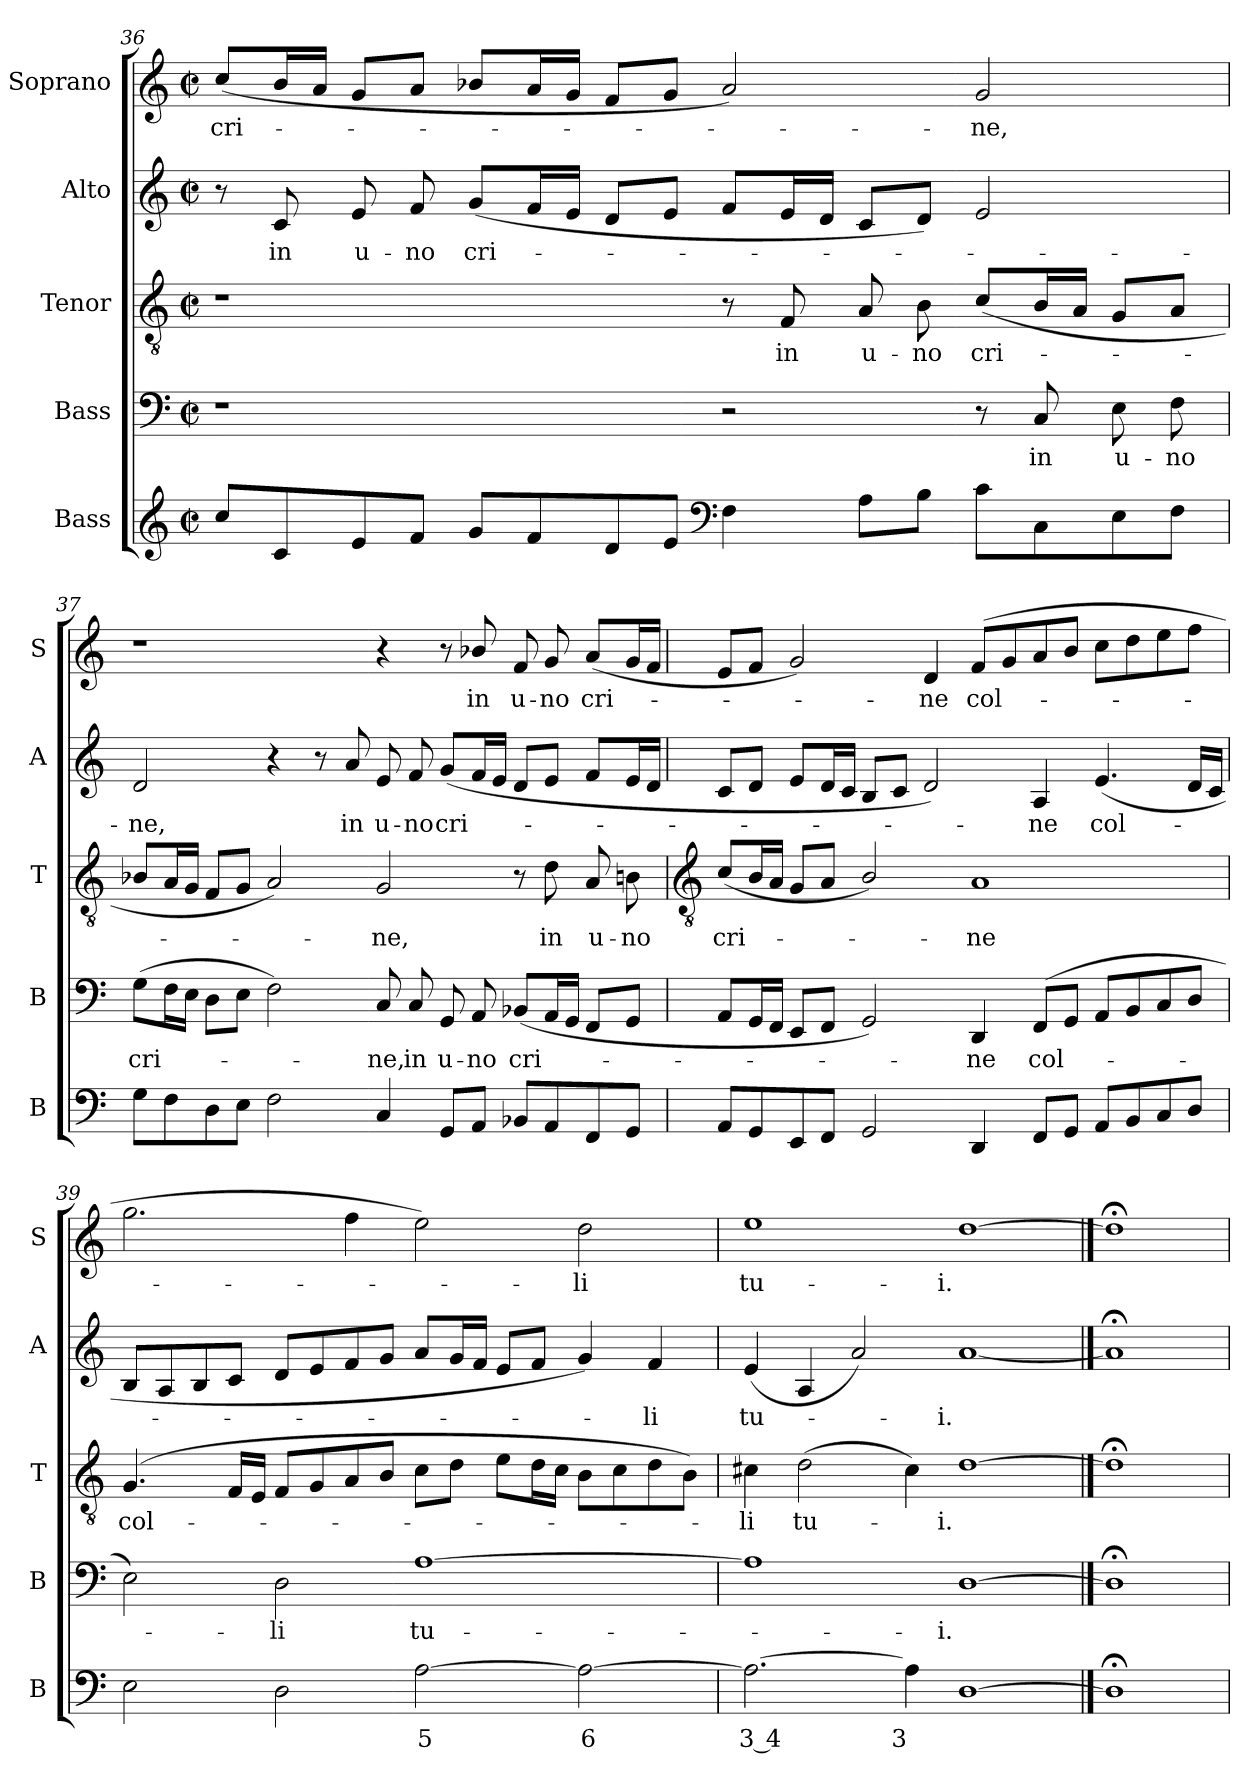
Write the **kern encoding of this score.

**kern	**text	**kern	**text	**kern	**text	**kern	**text	**kern	**text
*part5	*part5	*part4	*part4	*part3	*part3	*part2	*part2	*part1	*part1
*staff5	*staff5	*staff4	*staff4	*staff3	*staff3	*staff2	*staff2	*staff1	*staff1
*I"Bass	*	*I"Bass	*	*I"Tenor	*	*I"Alto	*	*I"Soprano	*
*I'B	*	*I'B	*	*I'T	*	*I'A	*	*I'S	*
!!LO:LB:g=z
*clefG2	*	*clefF4	*	*clefGv2	*	*clefG2	*	*clefG2	*
*k[]	*	*k[]	*	*k[]	*	*k[]	*	*k[]	*
*C:	*	*C:	*	*C:	*	*C:	*	*C:	*
*M4/2	*	*M4/2	*	*M4/2	*	*M4/2	*	*M4/2	*
*met(c|)	*	*met(c|)	*	*met(c|)	*	*met(c|)	*	*met(c|)	*
=36	=36	=36	=36	=36	=36	=36	=36	=36	=36
!	!	!	!	!	!	!	!	!	!LO:LY:b
8ccL	.	1r	.	1r	.	8r	.	(<8cc/L	cri-
!	!	!	!	!	!	!	!LO:LY:b	!	!
8c	.	.	.	.	.	8c	in	16b/L	.
.	.	.	.	.	.	.	.	16aJJ	.
!	!	!	!	!	!	!	!LO:LY:b	!	!
8e	.	.	.	.	.	8e	u-	8gL	.
!	!	!	!	!	!	!	!LO:LY:b	!	!
8fJ	.	.	.	.	.	8f	-no	8aJ	.
!	!	!	!	!	!	!	!LO:LY:b	!	!
8gL	.	.	.	.	.	(<8gL	cri-	8b-XL	.
8f	.	.	.	.	.	16fL	.	16aL	.
.	.	.	.	.	.	16eJJ	.	16gJJ	.
8d	.	.	.	.	.	8dL	.	8fL	.
8eJ	.	.	.	.	.	8eJ	.	8gJ	.
*clefF4	*	*	*	*	*	*	*	*	*
4F	.	2r	.	8r	.	8fL	.	2a)	.
!	!	!	!	!	!LO:LY:b	!	!	!	!
.	.	.	.	8F	in	16eL	.	.	.
.	.	.	.	.	.	16dJJ	.	.	.
!	!	!	!	!	!LO:LY:b	!	!	!	!
8AL	.	.	.	8A	u-	8cL	.	.	.
!	!	!	!	!	!LO:LY:b	!	!	!	!
8BJ	.	.	.	8B	-no	8dJ)	.	.	.
!	!	!	!	!	!LO:LY:b	!	!	!	!LO:LY:b
8cL	.	8r	.	(<8c/L	cri-	2e	.	2g	ne,
!	!	!	!LO:LY:b	!	!	!	!	!	!
8C	.	8C	in	16B/L	.	.	.	.	.
.	.	.	.	16A/JJ	.	.	.	.	.
!	!	!	!LO:LY:b	!	!	!	!	!	!
8E	.	8E	u-	8GL	.	.	.	.	.
!	!	!	!LO:LY:b	!	!	!	!	!	!
8FJ	.	8F	-no	8AJ	.	.	.	.	.
=37	=37	=37	=37	=37	=37	=37	=37	=37	=37
!	!	!	!LO:LY:b	!	!	!	!LO:LY:b	!	!
8GL	.	(>8GL	cri-	8B-XL	.	2d	ne,	1r	.
8F	.	16FL	.	16AL	.	.	.	.	.
.	.	16EJJ	.	16GJJ	.	.	.	.	.
8D	.	8DL	.	8FL	.	.	.	.	.
8EJ	.	8EJ	.	8GJ	.	.	.	.	.
2F	.	2F)	.	2A)	.	4r	.	.	.
.	.	.	.	.	.	8r	.	.	.
!	!	!	!	!	!	!	!LO:LY:b	!	!
.	.	.	.	.	.	8a	in	.	.
!	!	!	!LO:LY:b	!	!LO:LY:b	!	!LO:LY:b	!	!
4C	.	8C	ne,	2G	ne,	8e	u-	4r	.
!	!	!	!LO:LY:b	!	!	!	!LO:LY:b	!	!
.	.	8C	in	.	.	8f	-no	.	.
!	!	!	!LO:LY:b	!	!	!	!LO:LY:b	!	!
8GGL	.	8GG	u-	.	.	(<8gL	cri-	8r	.
!	!	!	!LO:LY:b	!	!	!	!	!	!LO:LY:b
8AAJ	.	8AA	-no	.	.	16fL	.	8b-X/	in
.	.	.	.	.	.	16eJJ	.	.	.
!	!	!	!LO:LY:b	!	!	!	!	!	!LO:LY:b
8BB-XL	.	(<8BB-XL	cri-	8r	.	8dL	.	8f	u-
!	!	!	!	!	!LO:LY:b	!	!	!	!LO:LY:b
8AA	.	16AAL	.	8d	in	8eJ	.	8g	-no
.	.	16GGJJ	.	.	.	.	.	.	.
!	!	!	!	!	!LO:LY:b	!	!	!	!LO:LY:b
8FF	.	8FFL	.	8A	u-	8fL	.	(<8aL	cri-
!	!	!	!	!	!LO:LY:b	!	!	!	!
8GGJ	.	8GGJ	.	8Bn	-no	16eL	.	16gL	.
.	.	.	.	.	.	16dJJ	.	16fJJ	.
!!LO:LB:g=z
=38	=38	=38	=38	=38	=38	=38	=38	=38	=38
*	*	*	*	*clefGv2	*	*	*	*	*
!	!	!	!	!	!LO:LY:b	!	!	!	!
8AAL	.	8AAL	.	(<8c/L	cri-	8cL	.	8eL	.
8GG	.	16GGL	.	16B/L	.	8dJ	.	8fJ	.
.	.	16FFJJ	.	16AJJ	.	.	.	.	.
8EE	.	8EEL	.	8GL	.	8eL	.	2g)	.
8FFJ	.	8FFJ	.	8AJ	.	16dL	.	.	.
.	.	.	.	.	.	16cJJ	.	.	.
2GG	.	2GG)	.	2B/)	.	8BL	.	.	.
.	.	.	.	.	.	8cJ	.	.	.
!	!	!	!	!	!	!	!	!	!LO:LY:b
.	.	.	.	.	.	2d)	.	4d	ne
!	!	!	!LO:LY:b	!	!LO:LY:b	!	!	!	!LO:LY:b
4DD	.	4DD	ne	1A	ne	.	.	(<8fL	col-
.	.	.	.	.	.	.	.	8g	.
!	!	!	!LO:LY:b	!	!	!	!LO:LY:b	!	!
8FFL	.	(<8FFL	col-	.	.	4A	ne	8a	.
8GGJ	.	8GGJ	.	.	.	.	.	8bJ	.
!	!	!	!	!	!	!	!LO:LY:b	!	!
8AAL	.	8AAL	.	.	.	(<4.e	col-	8ccL	.
8BB	.	8BB	.	.	.	.	.	8dd	.
8C	.	8C	.	.	.	.	.	8ee	.
8DJ	.	8DJ	.	.	.	16dLL	.	8ffJ	.
.	.	.	.	.	.	16cJJ	.	.	.
=39	=39	=39	=39	=39	=39	=39	=39	=39	=39
!	!	!	!	!	!LO:LY:b	!	!	!	!
2E	.	2E)	.	(>4.G	col-	8BL	.	2.gg	.
.	.	.	.	.	.	8A	.	.	.
.	.	.	.	.	.	8B	.	.	.
.	.	.	.	16FLL	.	8cJ	.	.	.
.	.	.	.	16EJJ	.	.	.	.	.
!	!	!	!LO:LY:b	!	!	!	!	!	!
2D	.	2D	li	8FL	.	8dL	.	.	.
.	.	.	.	8G	.	8e	.	.	.
.	.	.	.	8A	.	8f	.	4ff	.
.	.	.	.	8BJ	.	8gJ	.	.	.
!	!LO:LY:b	!	!LO:LY:b	!	!	!	!	!	!
[2A	5	[1A	tu-	8cL	.	8aL	.	2ee)	.
.	.	.	.	8dJ	.	16gL	.	.	.
.	.	.	.	.	.	16fJJ	.	.	.
.	.	.	.	8eL	.	8eL	.	.	.
.	.	.	.	16dL	.	8fJ	.	.	.
.	.	.	.	16cJJ	.	.	.	.	.
!	!LO:LY:b	!	!	!	!	!	!	!	!LO:LY:b
2A_	6	.	.	8BL	.	4g)	.	2dd	li
.	.	.	.	8c	.	.	.	.	.
!	!	!	!	!	!	!	!LO:LY:b	!	!
.	.	.	.	8d	.	4f	li	.	.
.	.	.	.	8BJ)	.	.	.	.	.
=40	=40	=40	=40	=40	=40	=40	=40	=40	=40
!	!LO:LY:b	!	!	!	!LO:LY:b	!	!LO:LY:b	!	!LO:LY:b
2.A_	3 4	1A]	.	4c#X	li	(<4e	tu-	1ee	tu-
!	!	!	!	!	!LO:LY:b	!	!	!	!
.	.	.	.	(>2d	tu-	4A	.	.	.
.	.	.	.	.	.	2a)	.	.	.
!	!LO:LY:b	!	!	!	!	!	!	!	!
4A]	3	.	.	4c#)	.	.	.	.	.
!	!	!	!LO:LY:b	!	!LO:LY:b	!	!LO:LY:b	!	!LO:LY:b
[1D	.	[1D	i.	[1d	i.	[1a	i.	[1dd	-i.
==41	==41	==41	==41	==41	==41	==41	==41	==41	==41
1D;<]	.	1D;<]	.	1d;<]	.	1a;<]	.	1dd;<]	.
=	=	=	=	=	=	=	=	=	=
*-	*-	*-	*-	*-	*-	*-	*-	*-	*-
